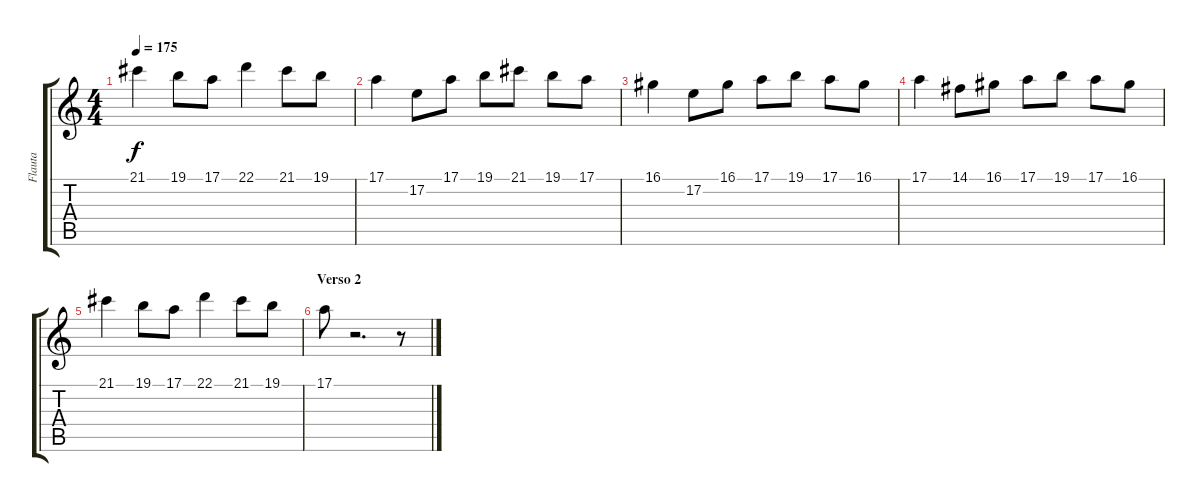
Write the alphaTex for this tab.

\track ("Flauta" "Flauta") {instrument flute}
\staff {score tabs}
\tuning (E4 B3 G3 D3 A2 E2) {hide}
\ts (4 4)
\tempo 175
\clef g2
\ks c
21.1.4{dy f} 19.1.8 17.1.8 22.1.4 21.1.8 19.1.8 |
17.1.4 17.2.8 17.1.8 19.1.8 21.1.8 19.1.8 17.1.8 |
16.1.4 17.2.8 16.1.8 17.1.8 19.1.8 17.1.8 16.1.8 |
17.1.4 14.1.8 16.1.8 17.1.8 19.1.8 17.1.8 16.1.8 |
21.1.4 19.1.8 17.1.8 22.1.4 21.1.8 19.1.8 |
\section ("" "Verso 2")
17.1.8 r.2{d} r.8
